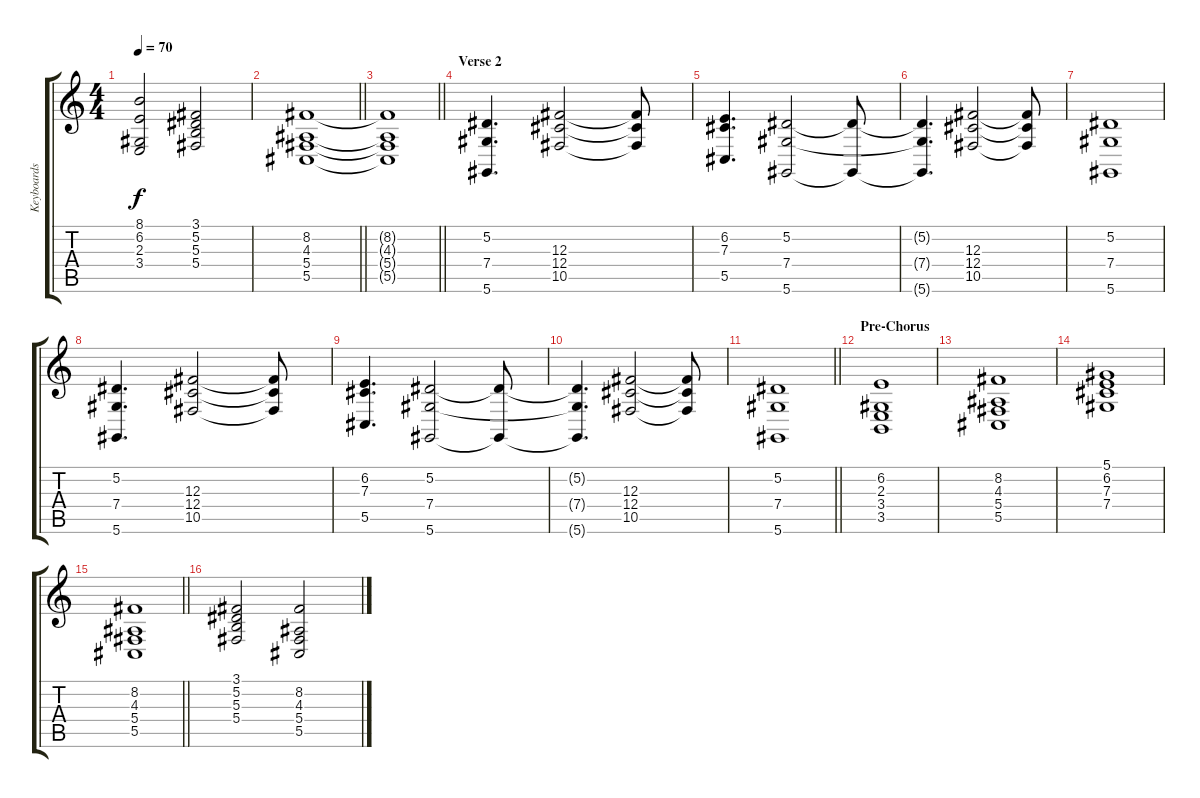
\track ("Keyboards" "Keyboards") {instrument stringensemble2}
\staff {score tabs}
\tuning (Eb4 Bb3 Gb3 Db3 Ab2 Eb2) {hide}
\ts (4 4)
\tempo 70
\clef g2
\ks c
(8.1 6.2 2.3 3.4).2{dy f} (3.1 5.2 5.3 5.4).2 |
\barLineRight lightlight
(8.2 4.3 5.4 5.5).1 |
\barLineRight lightlight
(8.2{t} 4.3{t} 5.4{t} 5.5{t}).1 |
\section ("" "Verse 2")
(5.2 7.4 5.6).4{d volume 11} (12.3 12.4 10.5).2 (12.3{t} 12.4{t} 10.5{t}).8 |
(6.2 7.3 5.5).4{d} (5.2 7.4 5.6).2 (5.2{t} 5.6{t}).8 |
(5.2{t} 7.4{t} 5.6{t}).4{d} (12.3 12.4 10.5).2 (12.3{t} 12.4{t} 10.5{t}).8 |
(5.2 7.4 5.6).1 |
(5.2 7.4 5.6).4{d volume 11} (12.3 12.4 10.5).2 (12.3{t} 12.4{t} 10.5{t}).8 |
(6.2 7.3 5.5).4{d} (5.2 7.4 5.6).2 (5.2{t} 5.6{t}).8 |
(5.2{t} 7.4{t} 5.6{t}).4{d} (12.3 12.4 10.5).2 (12.3{t} 12.4{t} 10.5{t}).8 |
\barLineRight lightlight
(5.2 7.4 5.6).1 |
\section ("" "Pre-Chorus")
(6.2 2.3 3.4 3.5).1 |
(8.2 4.3 5.4 5.5).1 |
(5.1 6.2 7.3 7.4).1 |
\barLineRight lightlight
(8.2 4.3 5.4 5.5).1 |
(3.1 5.2 5.3 5.4).2 (8.2 4.3 5.4 5.5).2
